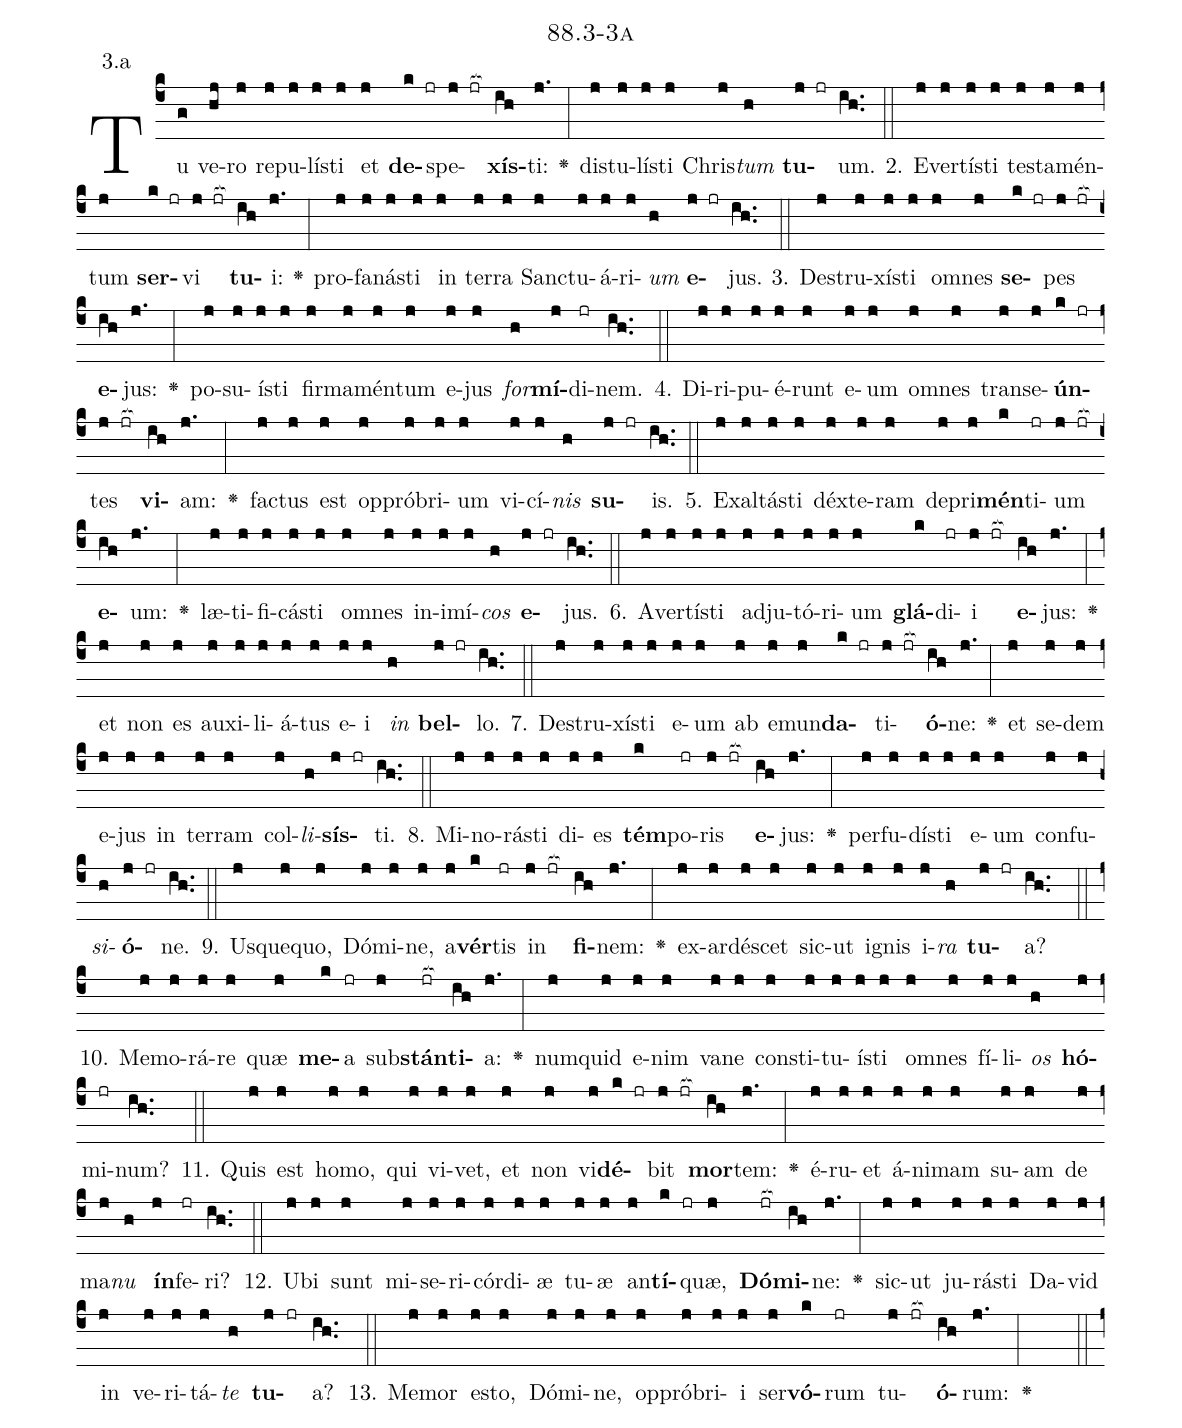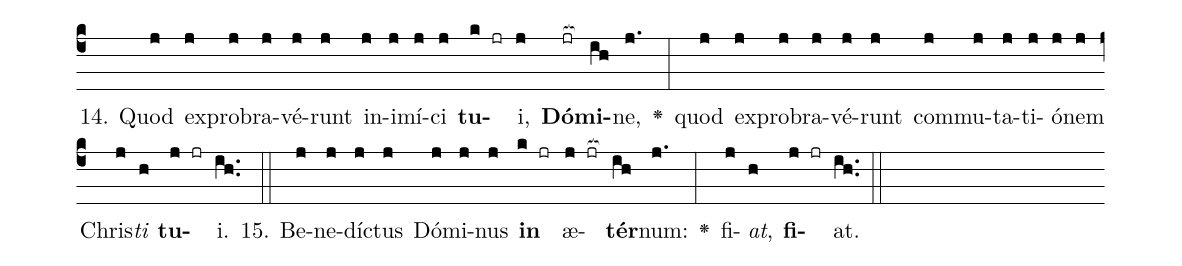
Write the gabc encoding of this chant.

name: 88.3-3a;
annotation: 3.a;
%%
(c4)Tu(g) ve(hj)ro(j) re(j)pu(j)lís(j)ti(j) et(j) <b>de</b>(k jr)spe(j jr[ocb:1{])<b>xís</b>(ih[ocb:0}])ti:(j.) <v>\greheightstar</v>(:) dis(j)tu(j)lís(j)ti(j) Chris(j)<i>tum</i>(h) <b>tu</b>(j jr)um.(ih..) (::)
2. E(j)ver(j)tís(j)ti(j) tes(j)ta(j)mén(j)tum(j) <b>ser</b>(k jr)vi(j jr[ocb:1{]) <b>tu</b>(ih[ocb:0}])i:(j.) <v>\greheightstar</v>(:) pro(j)fa(j)nás(j)ti(j) in(j) ter(j)ra(j) Sanc(j)tu(j)á(j)ri(j)<i>um</i>(h) <b>e</b>(j jr)jus.(ih..) (::)
3. De(j)stru(j)xís(j)ti(j) om(j)nes(j) <b>se</b>(k jr)pes(j jr[ocb:1{]) <b>e</b>(ih[ocb:0}])jus:(j.) <v>\greheightstar</v>(:) po(j)su(j)ís(j)ti(j) fir(j)ma(j)mén(j)tum(j) e(j)jus(j) <i>for</i>(h)<b>mí</b>(j)di(jr)nem.(ih..) (::)
4. Di(j)ri(j)pu(j)é(j)runt(j) e(j)um(j) om(j)nes(j) trans(j)e(j)<b>ún</b>(k jr)tes(j jr[ocb:1{]) <b>vi</b>(ih[ocb:0}])am:(j.) <v>\greheightstar</v>(:) fac(j)tus(j) est(j) op(j)pró(j)bri(j)um(j) vi(j)cí(j)<i>nis</i>(h) <b>su</b>(j jr)is.(ih..) (::)
5. Ex(j)al(j)tás(j)ti(j) déx(j)te(j)ram(j) de(j)pri(j)<b>mén</b>(k)ti(jr)um(j jr[ocb:1{]) <b>e</b>(ih[ocb:0}])um:(j.) <v>\greheightstar</v>(:) læ(j)ti(j)fi(j)cás(j)ti(j) om(j)nes(j) in(j)i(j)mí(j)<i>cos</i>(h) <b>e</b>(j jr)jus.(ih..) (::)
6. A(j)ver(j)tís(j)ti(j) ad(j)ju(j)tó(j)ri(j)um(j) <b>glá</b>(k)di(jr)i(j jr[ocb:1{]) <b>e</b>(ih[ocb:0}])jus:(j.) <v>\greheightstar</v>(:) et(j) non(j) es(j) au(j)xi(j)li(j)á(j)tus(j) e(j)i(j) <i>in</i>(h) <b>bel</b>(j jr)lo.(ih..) (::)
7. De(j)stru(j)xís(j)ti(j) e(j)um(j) ab(j) e(j)mun(j)<b>da</b>(k jr)ti(j jr[ocb:1{])<b>ó</b>(ih[ocb:0}])ne:(j.) <v>\greheightstar</v>(:) et(j) se(j)dem(j) e(j)jus(j) in(j) ter(j)ram(j) col(j)<i>li</i>(h)<b>sís</b>(j jr)ti.(ih..) (::)
8. Mi(j)no(j)rás(j)ti(j) di(j)es(j) <b>tém</b>(k)po(jr)ris(j jr[ocb:1{]) <b>e</b>(ih[ocb:0}])jus:(j.) <v>\greheightstar</v>(:) per(j)fu(j)dís(j)ti(j) e(j)um(j) con(j)fu(j)<i>si</i>(h)<b>ó</b>(j jr)ne.(ih..) (::)
9. Us(j)que(j)quo,(j) Dó(j)mi(j)ne,(j) a(j)<b>vér</b>(k)tis(jr) in(j jr[ocb:1{]) <b>fi</b>(ih[ocb:0}])nem:(j.) <v>\greheightstar</v>(:) ex(j)ar(j)dé(j)scet(j) sic(j)ut(j) i(j)gnis(j) i(j)<i>ra</i>(h) <b>tu</b>(j jr)a?(ih..) (::)
10. Me(j)mo(j)rá(j)re(j) quæ(j) <b>me</b>(k)a(jr) sub(j)<b>stán</b>(jr[ocb:1{])<b>ti</b>(ih[ocb:0}])a:(j.) <v>\greheightstar</v>(:) num(j)quid(j) e(j)nim(j) va(j)ne(j) con(j)sti(j)tu(j)ís(j)ti(j) om(j)nes(j) fí(j)li(j)<i>os</i>(h) <b>hó</b>(j)mi(jr)num?(ih..) (::)
11. Quis(j) est(j) ho(j)mo,(j) qui(j) vi(j)vet,(j) et(j) non(j) vi(j)<b>dé</b>(k jr)bit(j jr[ocb:1{]) <b>mor</b>(ih[ocb:0}])tem:(j.) <v>\greheightstar</v>(:) é(j)ru(j)et(j) á(j)ni(j)mam(j) su(j)am(j) de(j) ma(j)<i>nu</i>(h) <b>ín</b>(j)fe(jr)ri?(ih..) (::)
12. U(j)bi(j) sunt(j) mi(j)se(j)ri(j)cór(j)di(j)æ(j) tu(j)æ(j) an(j)<b>tí</b>(k jr)quæ,(j) <b>Dó</b>(jr[ocb:1{])<b>mi</b>(ih[ocb:0}])ne:(j.) <v>\greheightstar</v>(:) sic(j)ut(j) ju(j)rás(j)ti(j) Da(j)vid(j) in(j) ve(j)ri(j)tá(j)<i>te</i>(h) <b>tu</b>(j jr)a?(ih..) (::)
13. Me(j)mor(j) es(j)to,(j) Dó(j)mi(j)ne,(j) op(j)pró(j)bri(j)i(j) ser(j)<b>vó</b>(k)rum(jr) tu(j jr[ocb:1{])<b>ó</b>(ih[ocb:0}])rum:(j.) <v>\greheightstar</v>(:)  (::)
14. Quod(j) ex(j)pro(j)bra(j)vé(j)runt(j) in(j)i(j)mí(j)ci(j) <b>tu</b>(k jr)i,(j) <b>Dó</b>(jr[ocb:1{])<b>mi</b>(ih[ocb:0}])ne,(j.) <v>\greheightstar</v>(:) quod(j) ex(j)pro(j)bra(j)vé(j)runt(j) com(j)mu(j)ta(j)ti(j)ó(j)nem(j) Chris(j)<i>ti</i>(h) <b>tu</b>(j jr)i.(ih..) (::)
15. Be(j)ne(j)díc(j)tus(j) Dó(j)mi(j)nus(j) <b>in</b>(k jr) æ(j jr[ocb:1{])<b>tér</b>(ih[ocb:0}])num:(j.) <v>\greheightstar</v>(:) fi(j)<i>at</i>,(h) <b>fi</b>(j jr)at.(ih..) (::)
